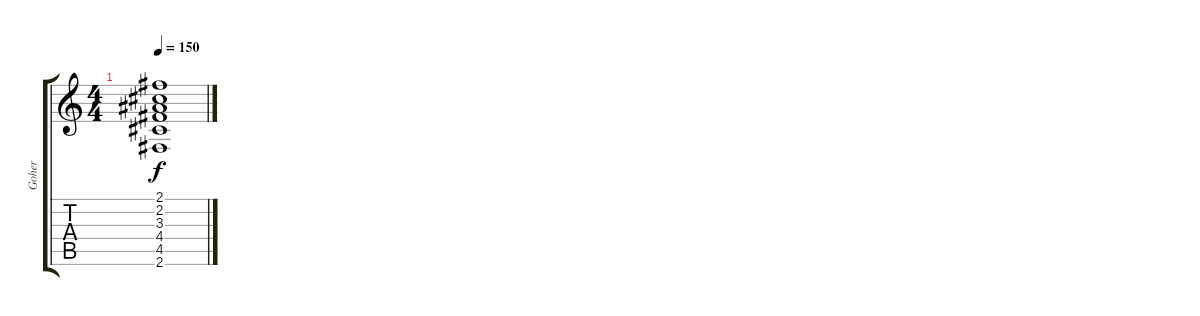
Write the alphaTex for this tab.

\track ("Goher" "Goher") {instrument overdrivenguitar}
\staff {score tabs}
\tuning (E4 B3 G3 D3 A2 E2) {hide}
\ts (4 4)
\tempo 150
\clef g2
\ks c
(2.1{t} 2.2{t} 3.3{t} 4.4{t} 4.5{t} 2.6{t}).1{dy f volume 1}
